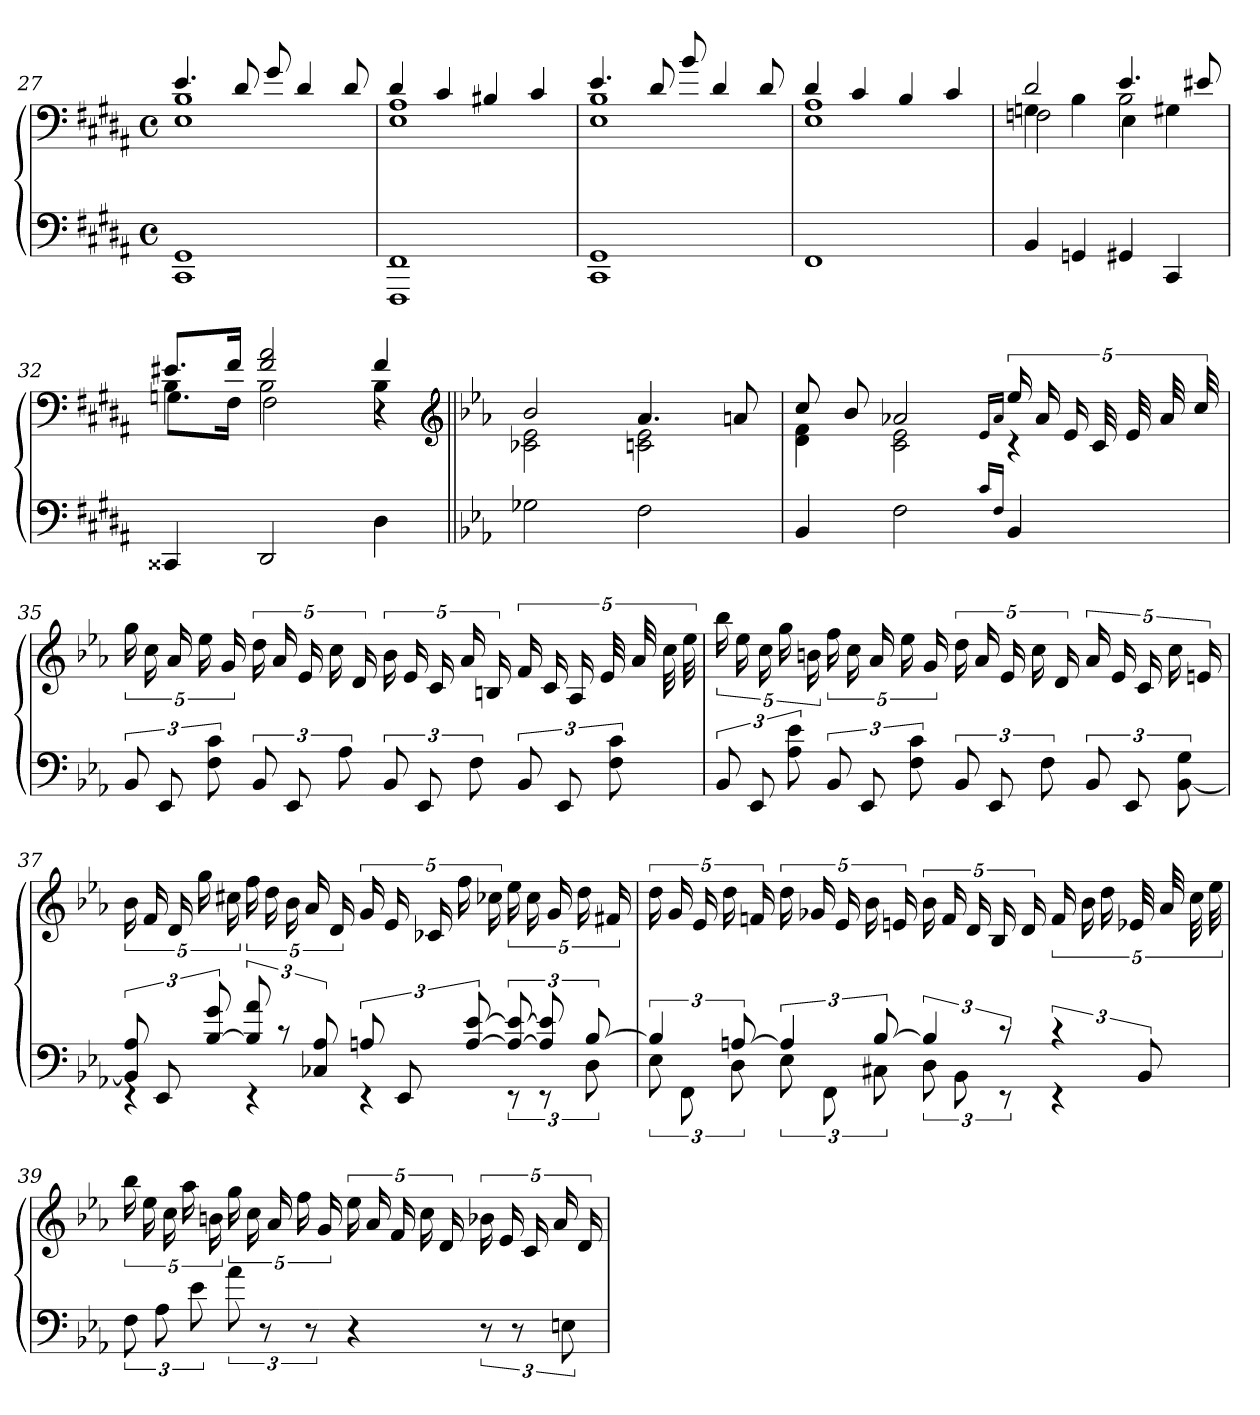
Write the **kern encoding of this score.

**kern	**kern
*part1	*part1
*staff2	*staff1
*clefF4	*clefF4
*k[f#c#g#d#a#]	*k[f#c#g#d#a#]
*M4/4	*M4/4
*met(c)	*met(c)
=27	=27
*	*^
*	*	*^
1CC# 1GG#	4.e	1B	1E
.	8d#	.	.
.	8g#	.	.
.	4d#	.	.
.	8d#	.	.
=28	=28	=28	=28
1FFF# 1FF#	4d#	1A#	1E
.	4c#	.	.
.	4B#X	.	.
.	4c#	.	.
=29	=29	=29	=29
1CC# 1GG#	4.e	1B	1E
.	8d#	.	.
.	8b	.	.
.	4d#	.	.
.	8d#	.	.
=30	=30	=30	=30
1FF#	4d#	1A#	1E
.	4c#	.	.
.	4B	.	.
.	4c#	.	.
=31	=31	=31	=31
4BB	2d#	4Gn	2Fn\
4GGn	.	4B	.
4GG#X	4.e	2B	4E\
4CC#	.	.	4G#X\
.	8e#X	.	.
=32	=32	=32	=32
4CC##X	8.e#XL	4B	8.Gn\L
.	16f#Jk	.	16F#\Jk
2DD#	2f# 2a#	2B	2F#\
4D#	4f#	4B	4r
*	*v	*v	*v
*	*clefG2
=33||	=33||
*k[b-e-a-]	*k[b-e-a-]
*	*^
2G-X	2b-	2c-X 2e-
2F	4.a-	2cn 2e-
.	8an	.
=34	=34	=34
4BB-	8cc	4d 4f
.	8b-	.
2F	2a-X	2c 2e-
16qqc/LL	16qqe-/LL	.
16qqF/JJ	16qqa-/JJ	.
4BB-	20ee-	4rc
.	20a-	.
.	20e-	.
.	40c	.
.	40e-	.
.	40a-	.
.	40cc	.
*	*v	*v
=35	=35
12BB-	20gg
.	20cc
12EE-	.
.	20a-
.	20ee-
12F 12c	.
.	20g
12BB-	20dd
.	20a-
12EE-	.
.	20e-
.	20cc
12A-	.
.	20d
12BB-	20b-
.	20e-
12EE-	.
.	20c
.	20a-
12F	.
.	20Bn
12BB-	20f
.	20c
12EE-	.
.	20A-
.	40e-
12F 12c	.
.	40a-
.	40cc
.	40ee-
=36	=36
12BB-	20bb-
.	20ee-
12EE-	.
.	20cc
.	20gg
12A- 12e-	.
.	20bn
12BB-	20ff
.	20cc
12EE-	.
.	20a-
.	20ee-
12F 12c	.
.	20g
12BB-	20dd
.	20a-
12EE-	.
.	20e-
.	20cc
12F	.
.	20d
12BB-	20a-
.	20e-
12EE-	.
.	20c
.	20cc
[12BB- 12G	.
.	20en
=37	=37
*^	*
12BB-] 12A-	4rEE	20b-
.	.	20f
12EE-	.	.
.	.	20d
.	.	20gg
[12B- 12g	.	.
.	.	20cc#X
12B-] 12a-	4rEE	20ff
.	.	20dd
12rc	.	.
.	.	20b-
.	.	20a-
12C-X 12A-	.	.
.	.	20d
12An	4rEE	20g
.	.	20e-
12EE-	.	.
.	.	20c-X
.	.	20ff
[12A [12e-	.	.
.	.	20cc-X
12A_ 12e-_	12rEE	20ee-
.	.	20cc-
12A] 12e-]	12rEE	.
.	.	20g
.	.	20dd
[12B-	12D	.
.	.	20f#X
=38	=38	=38
6B-]	12E-	20dd
.	.	20g
.	12FF	.
.	.	20e-
.	.	20dd
[12An	12D	.
.	.	20fn
6A]	12E-	20dd
.	.	20g-X
.	12FF	.
.	.	20e-
.	.	20b-
[12B-	12C#X	.
.	.	20en
6B-]	12D	20b-
.	.	20f
.	12BB-	.
.	.	20d
.	.	20B-
12rc	12rEE	.
.	.	20d
6rc	4rEE	20f
.	.	20b-
.	.	20dd
.	.	40e-X
12BB-	.	.
.	.	40a-
.	.	40cc
.	.	40ee-
*v	*v	*
=39	=39
12F	20bb-
.	20ee-
12A-	.
.	20cc
.	20aa-
12e-	.
.	20bn
12a-	20gg
.	20cc
12r	.
.	20a-
.	20ff
12r	.
.	20g
4r	20ee-
.	20a-
.	20f
.	20cc
.	20d
12r	20b-X
.	20e-
12r	.
.	20c
.	20a-
12En	.
.	20d
=	=
*-	*-
